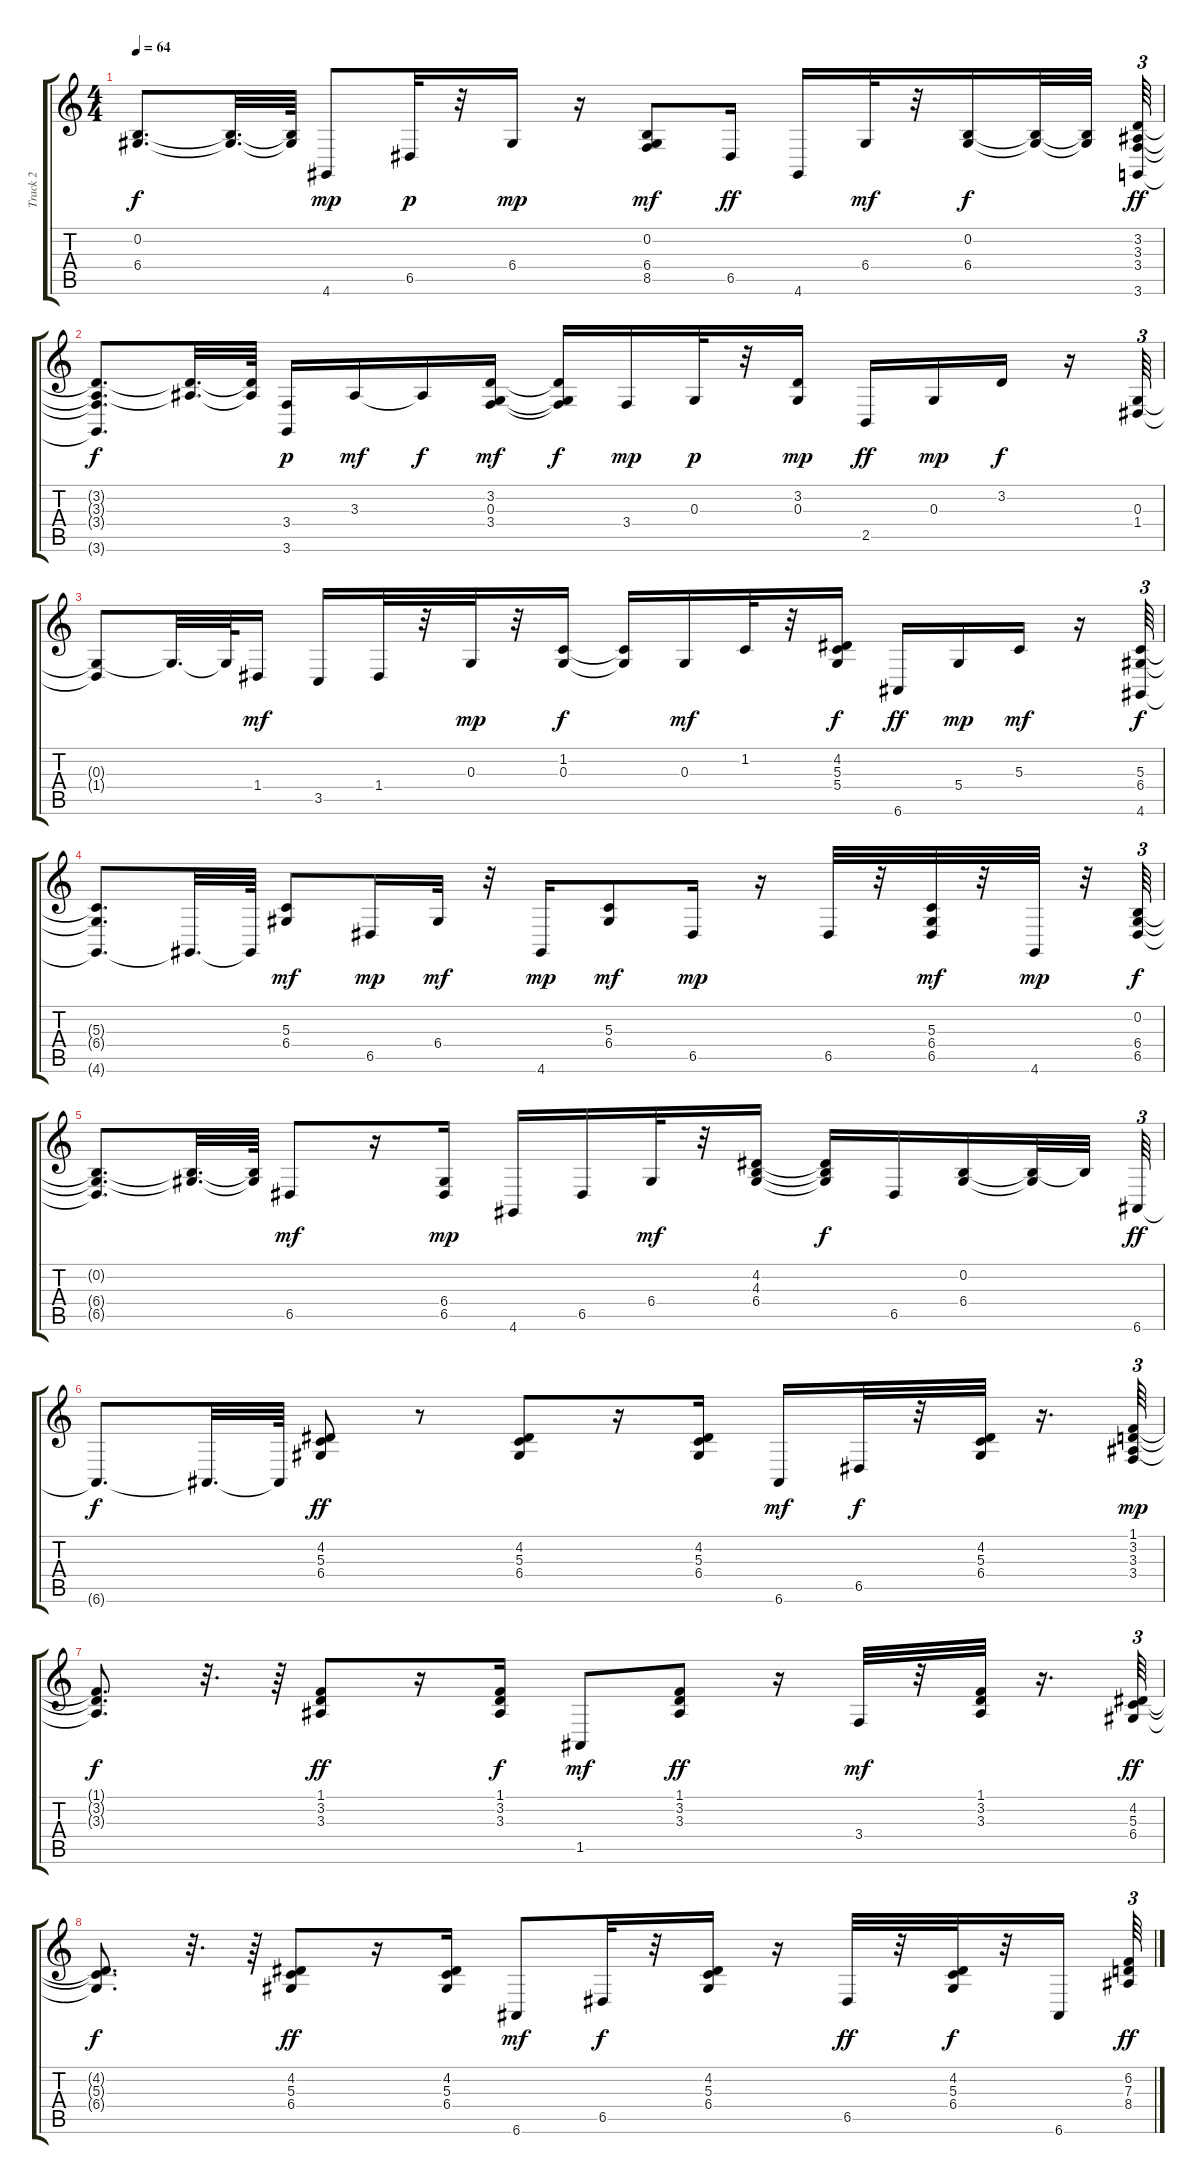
\track ("Track 2" "Track 2") {instrument electricpiano1}
\staff {score tabs}
\tuning (E4 B3 G3 D3 A2 E2) {hide}
\ts (4 4)
\tempo 64
\clef g2
\ks c
(0.2{t} 6.4{t}).8{d dy f} (0.2{t} 6.4{t}).32{d} (0.2{t} 6.4{t}).64 4.6.8{dy mp} 6.5.32{dy p} r.32 6.4.16{dy mp} r.16 (0.2 6.4 8.5).8{dy mf} 6.5.16{dy ff} 4.6.16 6.4.32{dy mf} r.32 (0.2 6.4).16{dy f} (0.2{t} 6.4{t}).32 (0.2{t} 6.4{t}).32 (3.2 3.3 3.4 3.6).64{tu (3 2) dy ff} |
(3.2{t} 3.3{t} 3.4{t} 3.6{t}).8{d dy f} (3.2{t} 3.3{t}).32{d} (3.2{t} 3.3{t}).64 (3.4 3.6).16{dy p} 3.3.16{dy mf} 3.3{t}.16{dy f} (3.2 0.3 3.4).16{dy mf} (3.2{t} 0.3{t} 3.4{t}).16{dy f} 3.4.16{dy mp} 0.3.32{dy p} r.32 (3.2 0.3).16{dy mp} 2.5.16{dy ff} 0.3.16{dy mp} 3.2.16{dy f} r.16 (0.3 1.4).64{tu (3 2)} |
(0.3{t} 1.4{t}).8 0.3{t}.32{d} 0.3{t}.64 1.4.16{dy mf} 3.5.16 1.4.32 r.32 0.3.32{dy mp} r.32 (1.2 0.3).16{dy f} (1.2{t} 0.3{t}).16 0.3.16{dy mf} 1.2.32 r.32 (4.2 5.3 5.4).16{dy f} 6.6.16{dy ff} 5.4.16{dy mp} 5.3.16{dy mf} r.16 (5.3 6.4 4.6).64{tu (3 2) dy f} |
(5.3{t} 6.4{t} 4.6{t}).8{d} 4.6{t}.32{d} 4.6{t}.64 (5.3 6.4).8{dy mf} 6.5.16{dy mp} 6.4.32{dy mf} r.32 4.6.16{dy mp} (5.3 6.4).8{dy mf} 6.5.16{dy mp} r.16 6.5.32 r.32 (5.3 6.4 6.5).32{dy mf} r.32 4.6.32{dy mp} r.32 (0.2 6.4 6.5).64{tu (3 2) dy f} |
(0.2{t} 6.4{t} 6.5{t}).8{d} (0.2{t} 6.4{t}).32{d} (0.2{t} 6.4{t}).64 6.5.8{dy mf} r.16 (6.4 6.5).16{dy mp} 4.6.16 6.5.16 6.4.32{dy mf} r.32 (4.2 4.3 6.4).16 (4.2{t} 4.3{t} 6.4{t}).16{dy f} 6.5.16 (0.2 6.4).16 (0.2{t} 6.4{t}).32 0.2{t}.32 6.6.64{tu (3 2) dy ff} |
6.6{t}.8{d dy f} 6.6{t}.32{d} 6.6{t}.64 (4.2 5.3 6.4).8{dy ff} r.8 (4.2 5.3 6.4).8 r.16 (4.2 5.3 6.4).16 6.6.16{dy mf} 6.5.32{dy f} r.32 (4.2 5.3 6.4).32 r.16{d} (1.1 3.2 3.3 3.4).64{tu (3 2) dy mp} |
(1.1{t} 3.2{t} 3.3{t}).8{d dy f} r.32{d} r.64 (1.1 3.2 3.3).8{dy ff} r.16 (1.1 3.2 3.3).16{dy f} 1.5.8{dy mf} (1.1 3.2 3.3).8{dy ff} r.16 3.4.32{dy mf} r.32 (1.1 3.2 3.3).32 r.16{d} (4.2 5.3 6.4).64{tu (3 2) dy ff} |
(4.2{t} 5.3{t} 6.4{t}).8{d dy f} r.32{d} r.64 (4.2 5.3 6.4).8{dy ff} r.16 (4.2 5.3 6.4).16 6.6.8{dy mf} 6.5.32{dy f} r.32 (4.2 5.3 6.4).16 r.16 6.5.32{dy ff} r.32 (4.2 5.3 6.4).32{dy f} r.32 6.6.16 (6.2 7.3 8.4).64{tu (3 2) dy ff}
